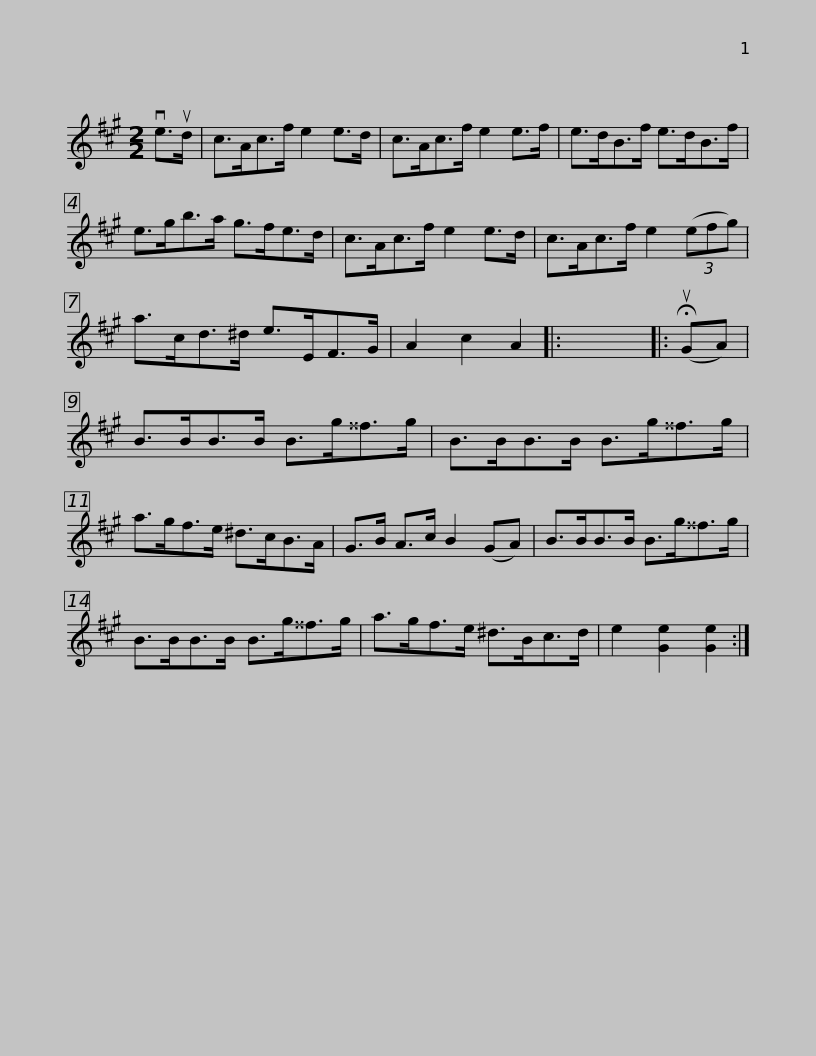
X:1
L:1/8
M:2/2
I:linebreak $
K:A
V:1 treble
V:1
 ve>ud | c>Ac>f e2 e>d | c>Ac>f e2 e>f | e>dB>f e>dB>f | e>gb>a g>fe>d |$ %5
 c>Ac>f e2 e>d | c>Ac>f e2 (3(efg) | a>cd>^d e>EF>G | A2 c2 A2 |: x8 |: %10
 (!fermata!uGA) |$ B>BB>B B>g^^f>g | B>BB>B B>g^^f>g | a>gf>e ^d>cB>A | G>B A>c B2 (GA) |$ %15
 B>BB>B B>g^^f>g | B>BB>B B>g^^f>g | a>gf>e ^d>Bc>d | e2 [Ge]2 [Ge]2 :| %19
